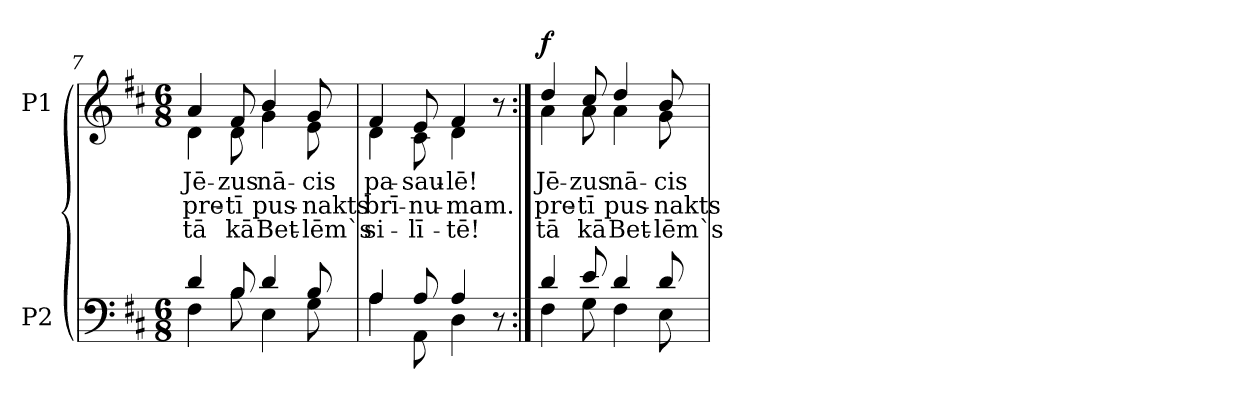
**kern	**kern	**text	**text	**text	**dynam
*part2	*part1	*part1	*part1	*part1	*part1
*staff2	*staff1	*staff1	*staff1	*staff1	*staff1
*I"P2	*I"P1	*	*	*	*
*clefF4	*clefG2	*	*	*	*
*k[f#c#]	*k[f#c#]	*	*	*	*
*D:	*D:	*	*	*	*
*M6/8	*M6/8	*	*	*	*
=7	=7	=7	=7	=7	=7
*^	*^	*	*	*	*
!	!	!	!	!LO:LY:b:color=#000000	!LO:LY:b:color=#000000	!LO:LY:b:color=#000000	!
4di/	4F#i\	4ai/	4di\	Jē-	pre-	tā	.
!	!	!	!	!LO:LY:b:color=#000000	!LO:LY:b:color=#000000	!LO:LY:b:color=#000000	!
8Bi/	8Bi\	8f#i/	8di\	-zus	-tī	kā	.
!	!	!	!	!LO:LY:b:color=#000000	!LO:LY:b:color=#000000	!LO:LY:b:color=#000000	!
4di/	4Ei\	4bi/	4gi\	nā-	pus-	Bet-	.
!	!	!	!	!LO:LY:b:color=#000000	!LO:LY:b:color=#000000	!LO:LY:b:color=#000000	!
8Bi/	8Gi\	8gi/	8ei\	-cis	-nakts	-lēm`s	.
=8	=8	=8	=8	=8	=8	=8	=8
!	!	!	!	!LO:LY:b:color=#000000	!LO:LY:b:color=#000000	!LO:LY:b:color=#000000	!
4Ai/	4Ai\	4f#i/	4di\	pa-	brī-	si-	.
!	!	!	!	!LO:LY:b:color=#000000	!LO:LY:b:color=#000000	!LO:LY:b:color=#000000	!
8Ai/	8AAi\	8ei/	8c#i\	-sau-	-nu-	-lī-	.
!	!	!	!	!LO:LY:b:color=#000000	!LO:LY:b:color=#000000	!LO:LY:b:color=#000000	!
4Ai/	4Di\	4f#i/	4di\	-lē!	-mam.	-tē!	.
8r	8ryy	8r	8ryy	.	.	.	.
=9:|!	=9:|!	=9:|!	=9:|!	=9:|!	=9:|!	=9:|!	=9:|!
!	!	!	!	!LO:LY:b:color=#000000	!LO:LY:b:color=#000000	!LO:LY:b:color=#000000	!
4di/	4F#i\	4ddi/	4ai\	Jē-	pre-	tā	f
!	!	!	!	!LO:LY:b:color=#000000	!LO:LY:b:color=#000000	!LO:LY:b:color=#000000	!
8ei/	8Gi\	8cc#i/	8ai\	-zus	-tī	kā	.
!	!	!	!	!LO:LY:b:color=#000000	!LO:LY:b:color=#000000	!LO:LY:b:color=#000000	!
4di/	4F#i\	4ddi/	4ai\	nā-	pus-	Bet-	.
!	!	!	!	!LO:LY:b:color=#000000	!LO:LY:b:color=#000000	!LO:LY:b:color=#000000	!
8di/	8Ei\	8bi/	8gi\	-cis	-nakts	-lēm`s	.
*v	*v	*	*	*	*	*	*
*	*v	*v	*	*	*	*
=	=	=	=	=	=
*-	*-	*-	*-	*-	*-
